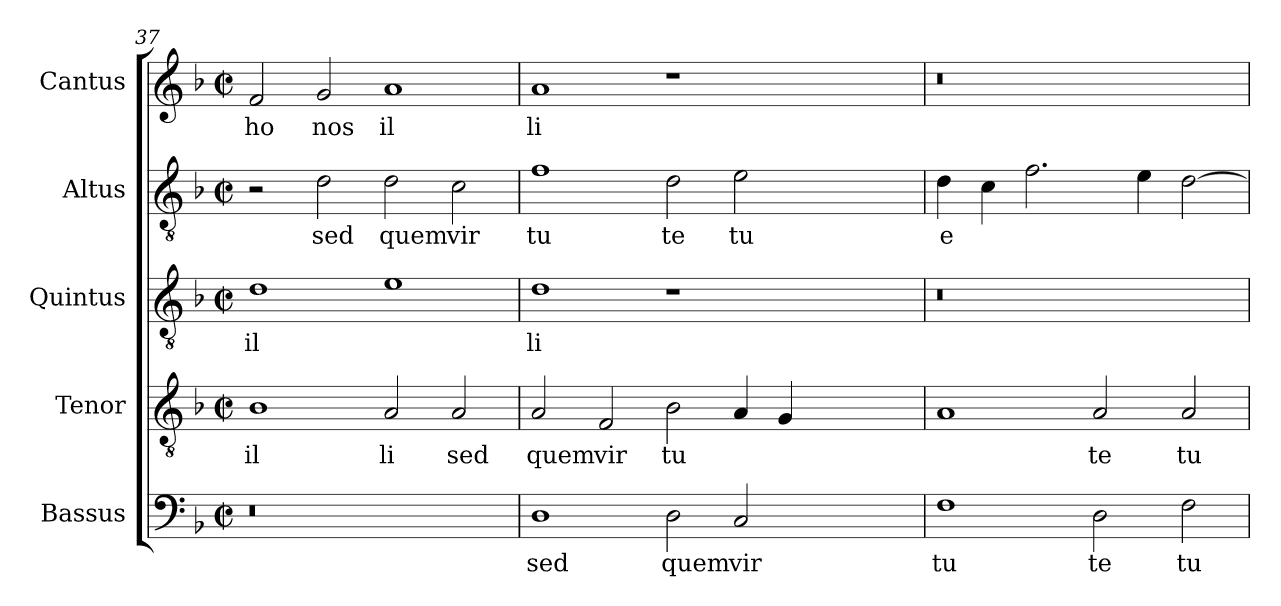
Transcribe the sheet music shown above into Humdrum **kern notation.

**kern	**text	**kern	**text	**kern	**text	**kern	**text	**kern	**text
*part5	*part5	*part4	*part4	*part3	*part3	*part2	*part2	*part1	*part1
*staff5	*staff5	*staff4	*staff4	*staff3	*staff3	*staff2	*staff2	*staff1	*staff1
*I"Bassus	*	*I"Tenor	*	*I"Quintus	*	*I"Altus	*	*I"Cantus	*
!!LO:PB:g=z
*clefF4	*	*clefGv2	*	*clefGv2	*	*clefGv2	*	*clefG2	*
*k[b-]	*	*k[b-]	*	*k[b-]	*	*k[b-]	*	*k[b-]	*
*F:	*	*F:	*	*F:	*	*F:	*	*F:	*
*M2/2	*	*M2/2	*	*M2/2	*	*M2/2	*	*M2/2	*
*met(c|)	*	*met(c|)	*	*met(c|)	*	*met(c|)	*	*met(c|)	*
=37	=37	=37	=37	=37	=37	=37	=37	=37	=37
!	!	!	!LO:LY:b:cj	!	!LO:LY:b:cj	!	!	!	!LO:LY:b:cj
0r	.	1B-	il	1d	il	2r	.	2f/	ho
!	!	!	!	!	!	!	!LO:LY:b:cj	!	!LO:LY:b:cj
.	.	.	.	.	.	2d\	sed	2g/	nos
!	!	!	!LO:LY:b:cj	!	!	!	!LO:LY:b:cj	!	!LO:LY:b:cj
.	.	2A/	li	1e	.	2d\	quem	1a	il
!	!	!	!LO:LY:b:cj	!	!	!	!LO:LY:b:cj	!	!
.	.	2A/	sed	.	.	2c\	vir	.	.
=38	=38	=38	=38	=38	=38	=38	=38	=38	=38
!	!LO:LY:b:cj	!	!LO:LY:b:cj	!	!LO:LY:b:cj	!	!LO:LY:b:cj	!	!LO:LY:b:cj
1D	sed	2A/	quem	1d	li	1f	tu	1a	li
!	!	!	!LO:LY:b:cj	!	!	!	!	!	!
.	.	2F/	vir	.	.	.	.	.	.
!	!LO:LY:b:cj	!	!LO:LY:b:cj	!LO:N:vis=1	!	!	!LO:LY:b:cj	!LO:N:vis=1	!
2D\	quem	2B-\	tu	0r	.	2d\	te	0r	.
!	!LO:LY:b:cj	!	!	!	!	!	!LO:LY:b:cj	!	!
2C/	vir	4A/	.	.	.	2e\	tu	.	.
.	.	4G/	.	.	.	.	.	.	.
1ryy	.	1ryy	.	.	.	1ryy	.	.	.
=39	=39	=39	=39	=39	=39	=39	=39	=39	=39
!	!LO:LY:b:cj	!	!	!	!	!	!LO:LY:b:cj	!	!
1F	tu	1A	.	0r	.	4d\	e	0r	.
.	.	.	.	.	.	4c\	.	.	.
.	.	.	.	.	.	2.f\	.	.	.
!	!LO:LY:b:cj	!	!LO:LY:b:cj	!	!	!	!	!	!
2D\	te	2A/	te	.	.	.	.	.	.
.	.	.	.	.	.	4e\	.	.	.
!	!LO:LY:b:cj	!	!LO:LY:b:cj	!	!	!	!	!	!
2F\	tu	2A/	tu	.	.	[>2d\	.	.	.
=	=	=	=	=	=	=	=	=	=
*-	*-	*-	*-	*-	*-	*-	*-	*-	*-
